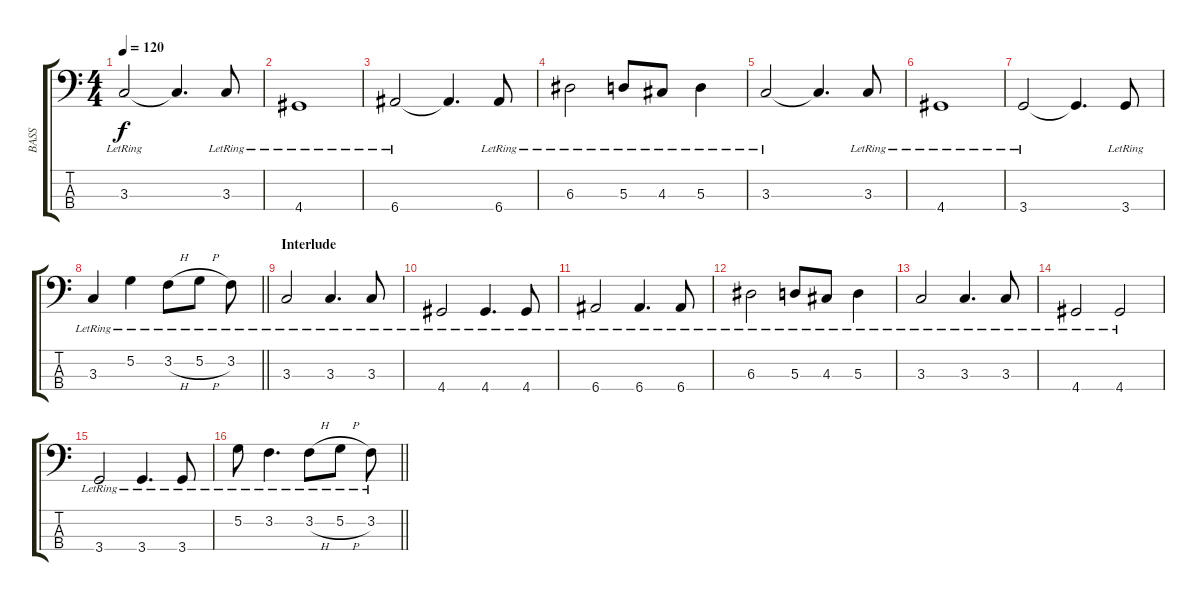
\track ("BASS" "BASS") {instrument electricbassfinger}
\staff {score tabs}
\tuning (G2 D2 A1 E1) {hide}
\ts (4 4)
\tempo 120
\clef f4
\ks c
3.3{lr}.2{dy f} 3.3{t}.4{d} 3.3{lr}.8 |
4.4{lr}.1 |
6.4{lr}.2 6.4{t}.4{d} 6.4{lr}.8 |
6.3{lr}.2 5.3{lr}.8 4.3{lr}.8 5.3{lr}.4 |
3.3{lr}.2 3.3{t}.4{d} 3.3{lr}.8 |
4.4{lr}.1 |
3.4{lr}.2 3.4{t}.4{d} 3.4{lr}.8 |
\barLineRight lightlight
3.3{lr}.4 5.2{lr}.4 3.2{h lr}.8 5.2{h lr}.8 3.2{lr}.8 |
\section ("" "Interlude")
3.3{lr}.2 3.3{lr}.4{d} 3.3{lr}.8 |
4.4{lr}.2 4.4{lr}.4{d} 4.4{lr}.8 |
6.4{lr}.2 6.4{lr}.4{d} 6.4{lr}.8 |
6.3{lr}.2 5.3{lr}.8 4.3{lr}.8 5.3{lr}.4 |
3.3{lr}.2 3.3{lr}.4{d} 3.3{lr}.8 |
4.4{lr}.2 4.4{lr}.2 |
3.4{lr}.2 3.4{lr}.4{d} 3.4{lr}.8 |
\barLineRight lightlight
5.2{lr}.8 3.2{lr}.4{d} 3.2{h lr}.8 5.2{h lr}.8 3.2{lr}.8
